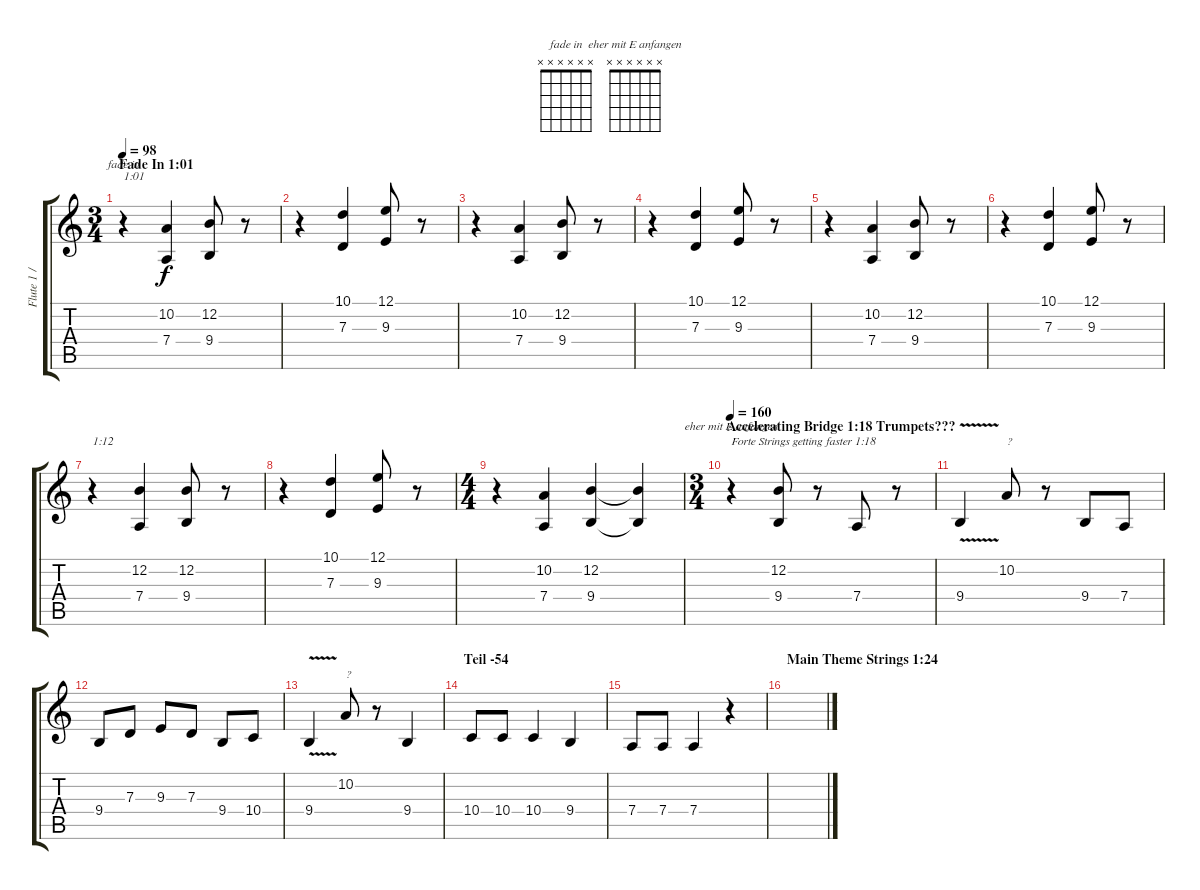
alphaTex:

\track ("Flute 1 / Tempo" "Flute 1 / ") {instrument flute}
\staff {score tabs}
\tuning (E4 B3 G3 D3 A2 E2) {hide}
\chord ("fade in" x x x x x x)
\chord ("eher mit E anfangen" x x x x x x)
\ts (3 4)
\section ("" "Fade In 1:01")
\tempo 98
\clef g2
\ks c
r.4{ch "fade in" txt "1:01" dy f} (10.2 7.4).4 (12.2 9.4).8 r.8 |
r.4 (10.1 7.3).4 (12.1 9.3).8 r.8 |
r.4 (10.2 7.4).4 (12.2 9.4).8 r.8 |
r.4 (10.1 7.3).4 (12.1 9.3).8 r.8 |
r.4 (10.2 7.4).4 (12.2 9.4).8 r.8 |
r.4 (10.1 7.3).4 (12.1 9.3).8 r.8 |
r.4{txt "1:12"} (12.2 7.4).4 (12.2 9.4).8 r.8 |
r.4 (10.1 7.3).4 (12.1 9.3).8 r.8 |
\ts (4 4)
r.4{volume 4} (10.2 7.4).4 (12.2 9.4).4 (12.2{t} 9.4{t}).4 |
\ts (3 4)
\section ("" "Accelerating Bridge 1:18 Trumpets???")
\tempo 160
r.4{ch "eher mit E anfangen" txt "Forte Strings getting faster 1:18" volume 12} (12.2 9.4).8 r.8 7.4.8 r.8 |
9.4{v}.4 10.2.8{txt "?"} r.8 9.4.8 7.4.8 |
9.4.8 7.3.8 9.3.8 7.3.8 9.4.8 10.4.8 |
9.4{v}.4 10.2.8{txt "?"} r.8 9.4.4 |
\section ("" "Teil -54")
10.4.8 10.4.8 10.4.4 9.4.4 |
7.4.8 7.4.8 7.4.4 r.4 |
\section ("" "Main Theme Strings 1:24")
